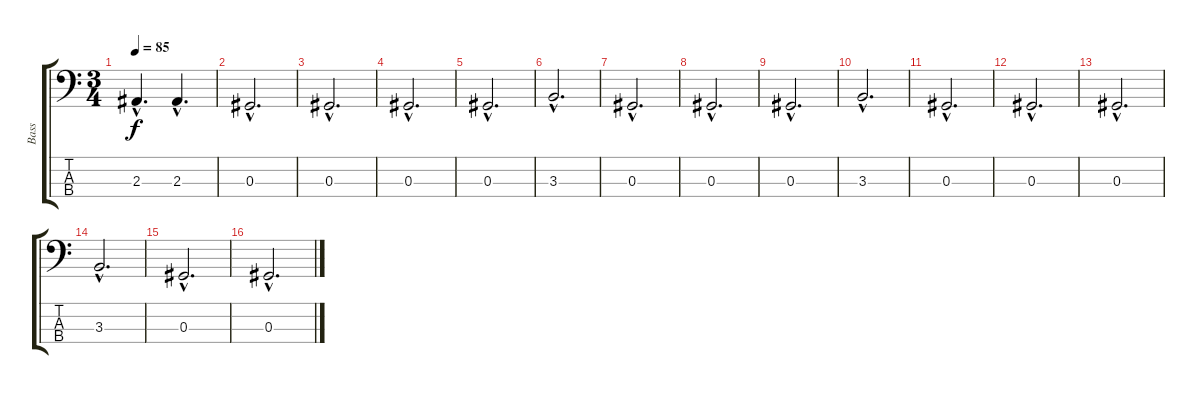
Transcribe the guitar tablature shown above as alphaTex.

\track ("Bass" "Bass") {instrument fretlessbass}
\staff {score tabs}
\tuning (Gb2 Db2 Ab1 Eb1) {hide}
\ts (3 4)
\tempo 85
\clef f4
\ks c
2.3{hac}.4{d dy f} 2.3{hac}.4{d} |
0.3{hac}.2{d} |
0.3{hac}.2{d} |
0.3{hac}.2{d} |
0.3{hac}.2{d} |
3.3{hac}.2{d} |
0.3{hac}.2{d} |
0.3{hac}.2{d} |
0.3{hac}.2{d} |
3.3{hac}.2{d} |
0.3{hac}.2{d} |
0.3{hac}.2{d} |
0.3{hac}.2{d} |
3.3{hac}.2{d} |
0.3{hac}.2{d} |
0.3{hac}.2{d}
